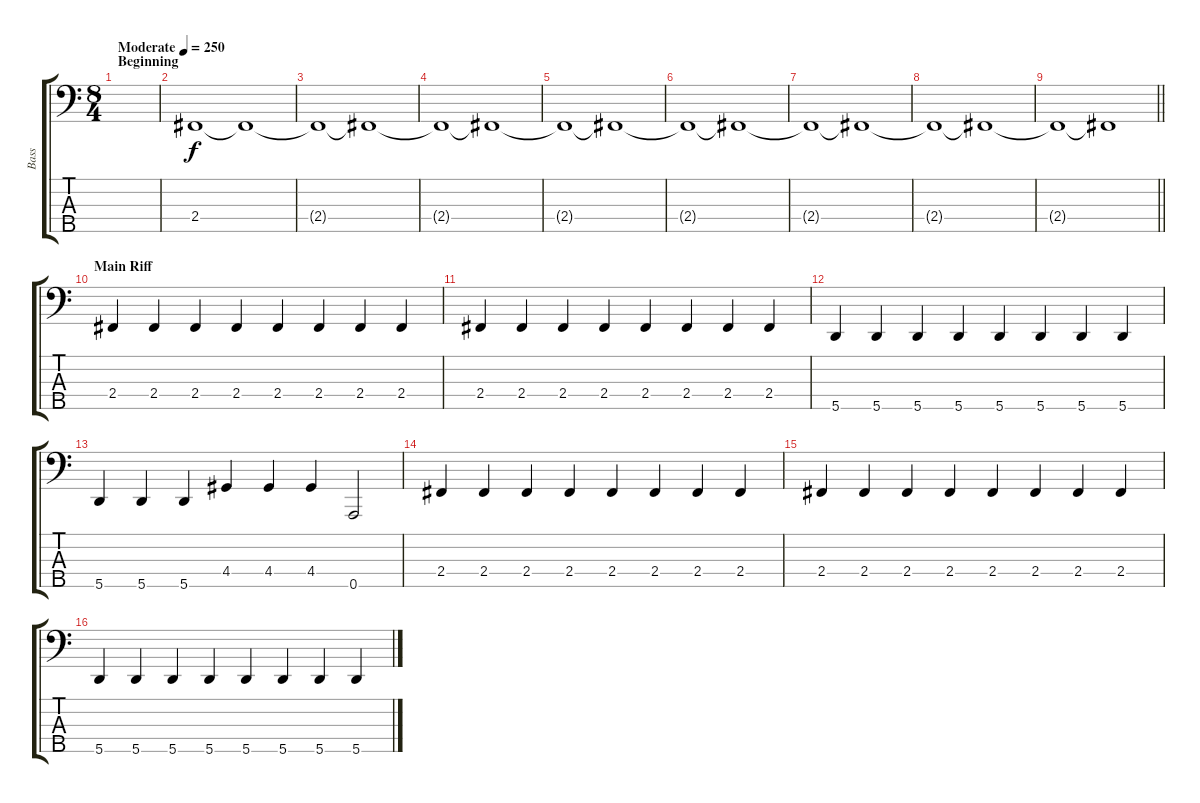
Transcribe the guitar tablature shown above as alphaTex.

\track ("Bass" "Bass") {instrument electricbasspick}
\staff {score tabs}
\tuning (G2 D2 A1 E1 A0) {hide}
\ts (8 4)
\section ("" "Beginning")
\tempo (250 "Moderate")
\clef f4
\ks c
|
2.4.1{volume 3} 2.4{t}.1 |
2.4{t}.1 2.4{t}.1 |
2.4{t}.1{volume 6} 2.4{t}.1 |
2.4{t}.1 2.4{t}.1 |
2.4{t}.1{volume 10} 2.4{t}.1 |
2.4{t}.1 2.4{t}.1 |
2.4{t}.1{volume 14} 2.4{t}.1 |
\barLineRight lightlight
2.4{t}.1 2.4{t}.1 |
\section ("" "Main Riff")
2.4.4 2.4.4 2.4.4 2.4.4 2.4.4 2.4.4 2.4.4 2.4.4 |
2.4.4 2.4.4 2.4.4 2.4.4 2.4.4 2.4.4 2.4.4 2.4.4 |
5.5.4 5.5.4 5.5.4 5.5.4 5.5.4 5.5.4 5.5.4 5.5.4 |
5.5.4 5.5.4 5.5.4 4.4.4 4.4.4 4.4.4 0.5.2 |
2.4.4 2.4.4 2.4.4 2.4.4 2.4.4 2.4.4 2.4.4 2.4.4 |
2.4.4 2.4.4 2.4.4 2.4.4 2.4.4 2.4.4 2.4.4 2.4.4 |
5.5.4 5.5.4 5.5.4 5.5.4 5.5.4 5.5.4 5.5.4 5.5.4
